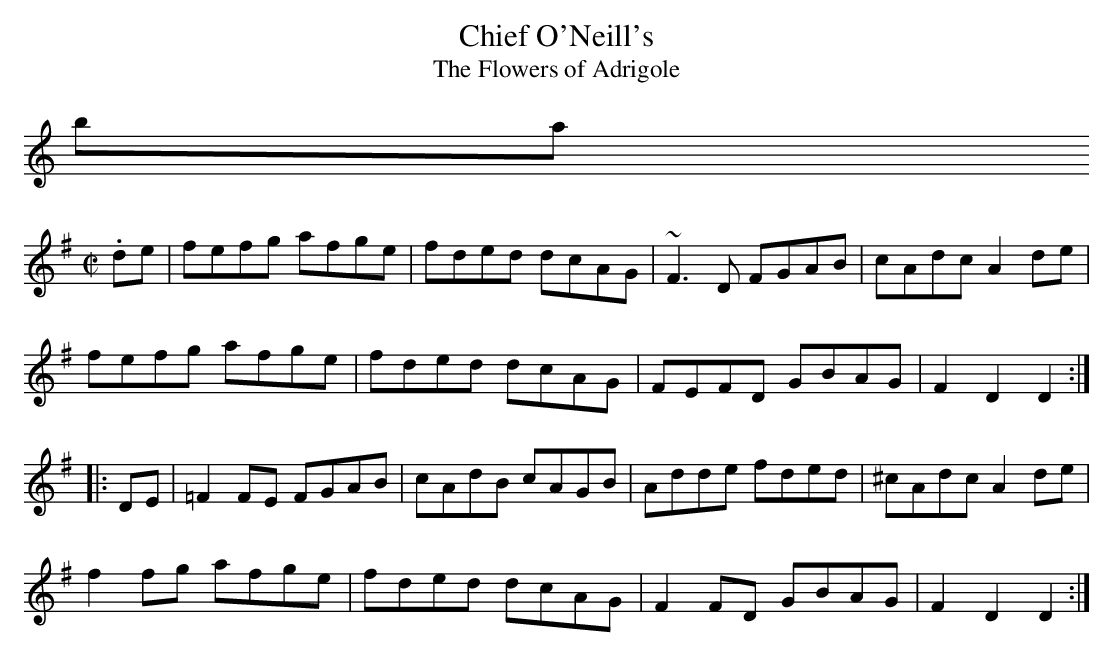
X:1
T:Chief O'Neill's
T:Flowers of Adrigole, The
K:C
this bar.
M:C|
K:Dmix
de|fefg afge|fded dcAG|~F3D FGAB|cAdc A2de|
fefg afge|fded dcAG|FEFD GBAG|F2D2 D2:|
|:DE|=F2FE FGAB|cAdB cAGB|Adde fded|^cAdc A2de|
f2fg afge|fded dcAG|F2FD GBAG|F2D2 D2:|
